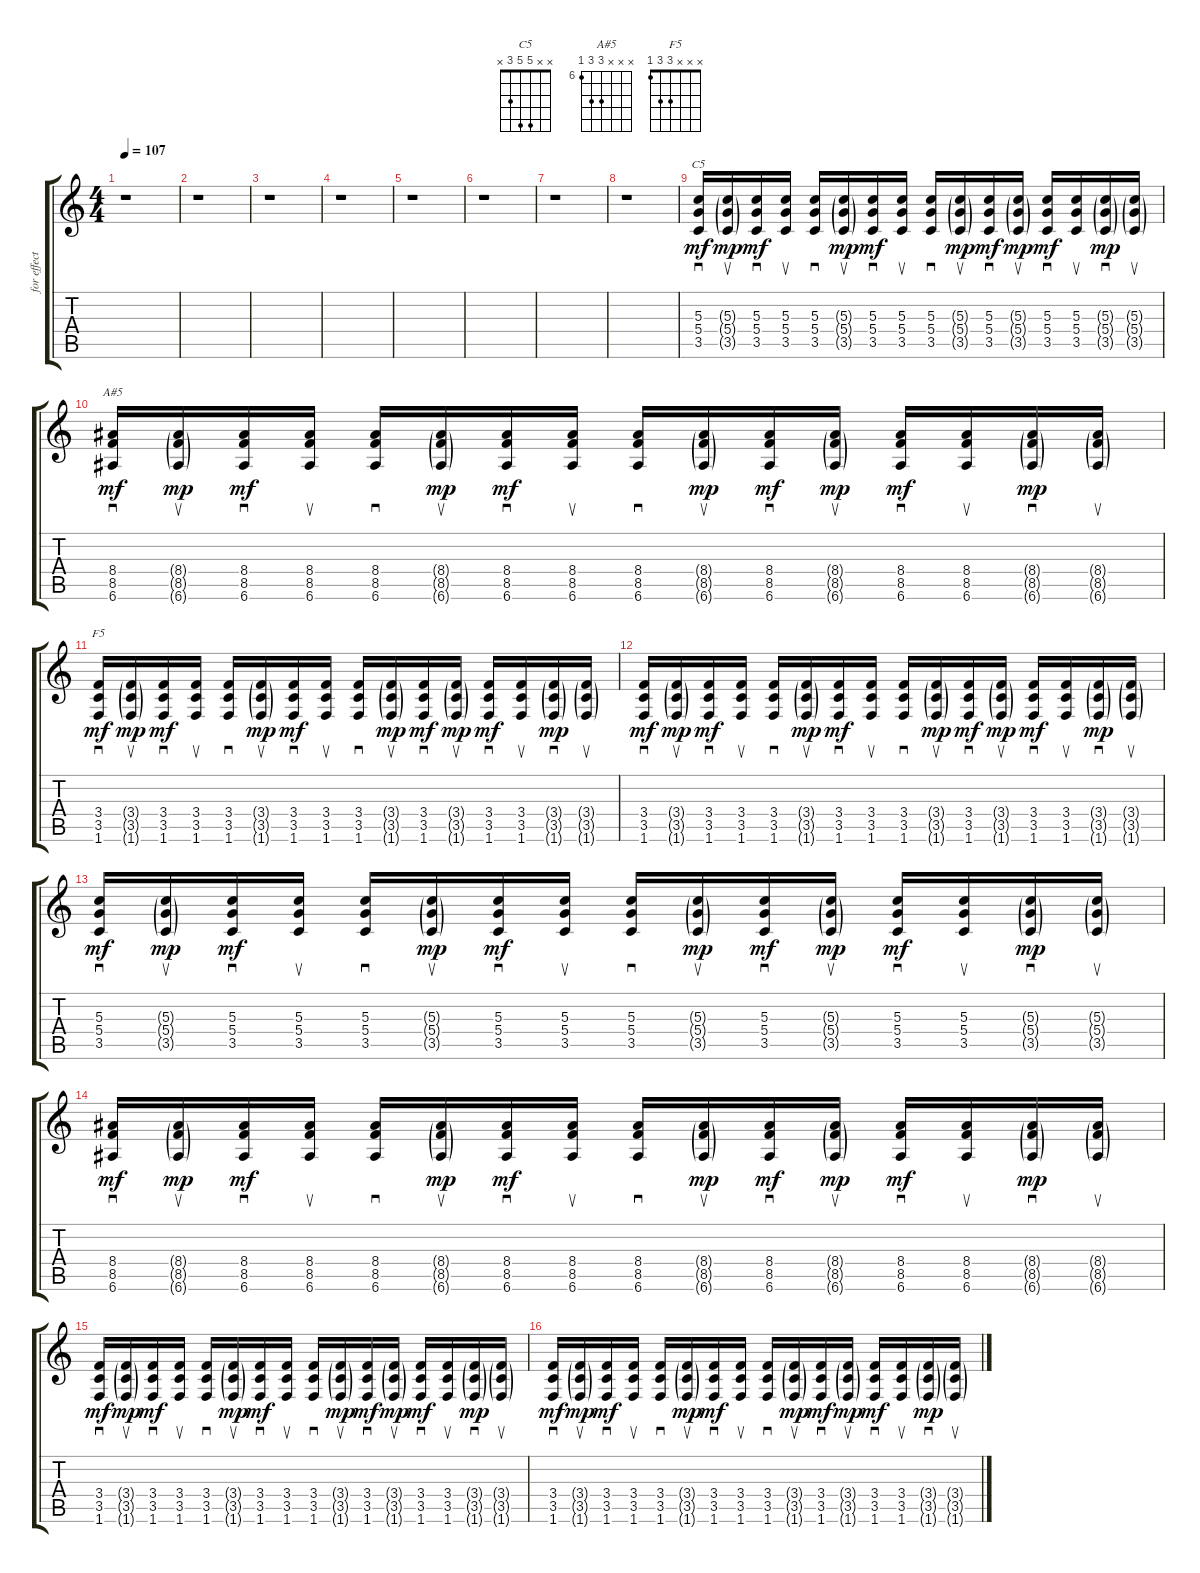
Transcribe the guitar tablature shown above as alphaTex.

\track ("for effect" "for effect") {instrument electricguitarclean}
\staff {score tabs}
\tuning (E4 B3 G3 D3 A2 E2) {hide}
\chord ("C5" x x 5 5 3 x)
\chord ("A#5" x x x 8 8 6) {firstfret 6}
\chord ("F5" x x x 3 3 1)
\ts (4 4)
\tempo 107
\clef g2
\ks c
r.1{dy mf instrument electricguitarclean} |
r.1 |
r.1 |
r.1 |
r.1 |
r.1 |
r.1 |
r.1 |
(5.3 5.4 3.5).16{sd ch "C5"} (5.3{g} 5.4{g} 3.5{g}).16{su dy mp} (5.3 5.4 3.5).16{sd dy mf} (5.3 5.4 3.5).16{su} (5.3 5.4 3.5).16{sd} (5.3{g} 5.4{g} 3.5{g}).16{su dy mp} (5.3 5.4 3.5).16{sd dy mf} (5.3 5.4 3.5).16{su} (5.3 5.4 3.5).16{sd} (5.3{g} 5.4{g} 3.5{g}).16{su dy mp} (5.3 5.4 3.5).16{sd dy mf} (5.3{g} 5.4{g} 3.5{g}).16{su dy mp} (5.3 5.4 3.5).16{sd dy mf} (5.3 5.4 3.5).16{su} (5.3{g} 5.4{g} 3.5{g}).16{sd dy mp} (5.3{g} 5.4{g} 3.5{g}).16{su} |
(8.4 8.5 6.6).16{sd ch "A#5" dy mf} (8.4{g} 8.5{g} 6.6{g}).16{su dy mp} (8.4 8.5 6.6).16{sd dy mf} (8.4 8.5 6.6).16{su} (8.4 8.5 6.6).16{sd} (8.4{g} 8.5{g} 6.6{g}).16{su dy mp} (8.4 8.5 6.6).16{sd dy mf} (8.4 8.5 6.6).16{su} (8.4 8.5 6.6).16{sd} (8.4{g} 8.5{g} 6.6{g}).16{su dy mp} (8.4 8.5 6.6).16{sd dy mf} (8.4{g} 8.5{g} 6.6{g}).16{su dy mp} (8.4 8.5 6.6).16{sd dy mf} (8.4 8.5 6.6).16{su} (8.4{g} 8.5{g} 6.6{g}).16{sd dy mp} (8.4{g} 8.5{g} 6.6{g}).16{su} |
(3.4 3.5 1.6).16{sd ch "F5" dy mf} (3.4{g} 3.5{g} 1.6{g}).16{su dy mp} (3.4 3.5 1.6).16{sd dy mf} (3.4 3.5 1.6).16{su} (3.4 3.5 1.6).16{sd} (3.4{g} 3.5{g} 1.6{g}).16{su dy mp} (3.4 3.5 1.6).16{sd dy mf} (3.4 3.5 1.6).16{su} (3.4 3.5 1.6).16{sd} (3.4{g} 3.5{g} 1.6{g}).16{su dy mp} (3.4 3.5 1.6).16{sd dy mf} (3.4{g} 3.5{g} 1.6{g}).16{su dy mp} (3.4 3.5 1.6).16{sd dy mf} (3.4 3.5 1.6).16{su} (3.4{g} 3.5{g} 1.6{g}).16{sd dy mp} (3.4{g} 3.5{g} 1.6{g}).16{su} |
(3.4 3.5 1.6).16{sd dy mf} (3.4{g} 3.5{g} 1.6{g}).16{su dy mp} (3.4 3.5 1.6).16{sd dy mf} (3.4 3.5 1.6).16{su} (3.4 3.5 1.6).16{sd} (3.4{g} 3.5{g} 1.6{g}).16{su dy mp} (3.4 3.5 1.6).16{sd dy mf} (3.4 3.5 1.6).16{su} (3.4 3.5 1.6).16{sd} (3.4{g} 3.5{g} 1.6{g}).16{su dy mp} (3.4 3.5 1.6).16{sd dy mf} (3.4{g} 3.5{g} 1.6{g}).16{su dy mp} (3.4 3.5 1.6).16{sd dy mf} (3.4 3.5 1.6).16{su} (3.4{g} 3.5{g} 1.6{g}).16{sd dy mp} (3.4{g} 3.5{g} 1.6{g}).16{su} |
(5.3 5.4 3.5).16{sd dy mf} (5.3{g} 5.4{g} 3.5{g}).16{su dy mp} (5.3 5.4 3.5).16{sd dy mf} (5.3 5.4 3.5).16{su} (5.3 5.4 3.5).16{sd} (5.3{g} 5.4{g} 3.5{g}).16{su dy mp} (5.3 5.4 3.5).16{sd dy mf} (5.3 5.4 3.5).16{su} (5.3 5.4 3.5).16{sd} (5.3{g} 5.4{g} 3.5{g}).16{su dy mp} (5.3 5.4 3.5).16{sd dy mf} (5.3{g} 5.4{g} 3.5{g}).16{su dy mp} (5.3 5.4 3.5).16{sd dy mf} (5.3 5.4 3.5).16{su} (5.3{g} 5.4{g} 3.5{g}).16{sd dy mp} (5.3{g} 5.4{g} 3.5{g}).16{su} |
(8.4 8.5 6.6).16{sd dy mf} (8.4{g} 8.5{g} 6.6{g}).16{su dy mp} (8.4 8.5 6.6).16{sd dy mf} (8.4 8.5 6.6).16{su} (8.4 8.5 6.6).16{sd} (8.4{g} 8.5{g} 6.6{g}).16{su dy mp} (8.4 8.5 6.6).16{sd dy mf} (8.4 8.5 6.6).16{su} (8.4 8.5 6.6).16{sd} (8.4{g} 8.5{g} 6.6{g}).16{su dy mp} (8.4 8.5 6.6).16{sd dy mf} (8.4{g} 8.5{g} 6.6{g}).16{su dy mp} (8.4 8.5 6.6).16{sd dy mf} (8.4 8.5 6.6).16{su} (8.4{g} 8.5{g} 6.6{g}).16{sd dy mp} (8.4{g} 8.5{g} 6.6{g}).16{su} |
(3.4 3.5 1.6).16{sd dy mf} (3.4{g} 3.5{g} 1.6{g}).16{su dy mp} (3.4 3.5 1.6).16{sd dy mf} (3.4 3.5 1.6).16{su} (3.4 3.5 1.6).16{sd} (3.4{g} 3.5{g} 1.6{g}).16{su dy mp} (3.4 3.5 1.6).16{sd dy mf} (3.4 3.5 1.6).16{su} (3.4 3.5 1.6).16{sd} (3.4{g} 3.5{g} 1.6{g}).16{su dy mp} (3.4 3.5 1.6).16{sd dy mf} (3.4{g} 3.5{g} 1.6{g}).16{su dy mp} (3.4 3.5 1.6).16{sd dy mf} (3.4 3.5 1.6).16{su} (3.4{g} 3.5{g} 1.6{g}).16{sd dy mp} (3.4{g} 3.5{g} 1.6{g}).16{su} |
(3.4 3.5 1.6).16{sd dy mf} (3.4{g} 3.5{g} 1.6{g}).16{su dy mp} (3.4 3.5 1.6).16{sd dy mf} (3.4 3.5 1.6).16{su} (3.4 3.5 1.6).16{sd} (3.4{g} 3.5{g} 1.6{g}).16{su dy mp} (3.4 3.5 1.6).16{sd dy mf} (3.4 3.5 1.6).16{su} (3.4 3.5 1.6).16{sd} (3.4{g} 3.5{g} 1.6{g}).16{su dy mp} (3.4 3.5 1.6).16{sd dy mf} (3.4{g} 3.5{g} 1.6{g}).16{su dy mp} (3.4 3.5 1.6).16{sd dy mf} (3.4 3.5 1.6).16{su} (3.4{g} 3.5{g} 1.6{g}).16{sd dy mp} (3.4{g} 3.5{g} 1.6{g}).16{su}
